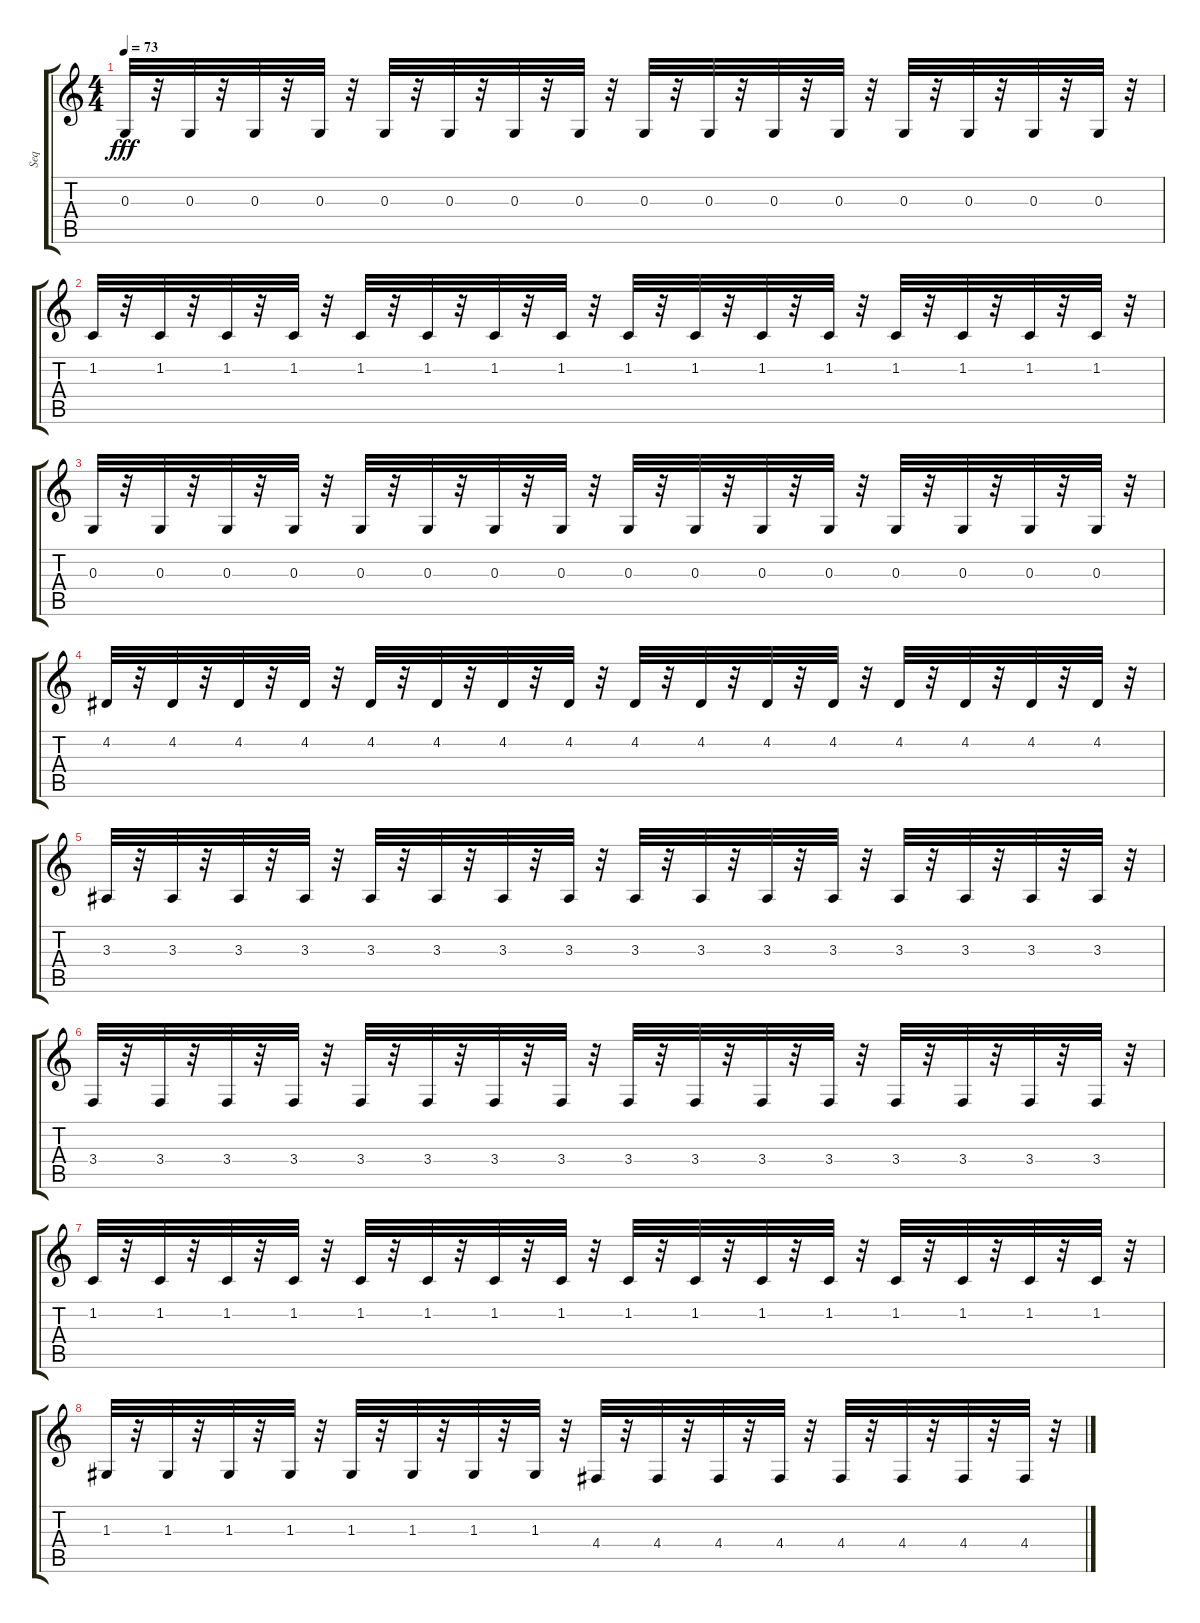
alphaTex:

\track ("Seq" "Seq") {instrument percussiveorgan}
\staff {score tabs}
\tuning (E4 B3 G3 D3 A2 E2) {hide}
\ts (4 4)
\tempo 73
\clef g2
\ks c
0.3.32{dy fff} r.32 0.3.32 r.32 0.3.32 r.32 0.3.32 r.32 0.3.32 r.32 0.3.32 r.32 0.3.32 r.32 0.3.32 r.32 0.3.32 r.32 0.3.32 r.32 0.3.32 r.32 0.3.32 r.32 0.3.32 r.32 0.3.32 r.32 0.3.32 r.32 0.3.32 r.32 |
1.2.32 r.32 1.2.32 r.32 1.2.32 r.32 1.2.32 r.32 1.2.32 r.32 1.2.32 r.32 1.2.32 r.32 1.2.32 r.32 1.2.32 r.32 1.2.32 r.32 1.2.32 r.32 1.2.32 r.32 1.2.32 r.32 1.2.32 r.32 1.2.32 r.32 1.2.32 r.32 |
0.3.32 r.32 0.3.32 r.32 0.3.32 r.32 0.3.32 r.32 0.3.32 r.32 0.3.32 r.32 0.3.32 r.32 0.3.32 r.32 0.3.32 r.32 0.3.32 r.32 0.3.32 r.32 0.3.32 r.32 0.3.32 r.32 0.3.32 r.32 0.3.32 r.32 0.3.32 r.32 |
4.2.32 r.32 4.2.32 r.32 4.2.32 r.32 4.2.32 r.32 4.2.32 r.32 4.2.32 r.32 4.2.32 r.32 4.2.32 r.32 4.2.32 r.32 4.2.32 r.32 4.2.32 r.32 4.2.32 r.32 4.2.32 r.32 4.2.32 r.32 4.2.32 r.32 4.2.32 r.32 |
3.3.32 r.32 3.3.32 r.32 3.3.32 r.32 3.3.32 r.32 3.3.32 r.32 3.3.32 r.32 3.3.32 r.32 3.3.32 r.32 3.3.32 r.32 3.3.32 r.32 3.3.32 r.32 3.3.32 r.32 3.3.32 r.32 3.3.32 r.32 3.3.32 r.32 3.3.32 r.32 |
3.4.32 r.32 3.4.32 r.32 3.4.32 r.32 3.4.32 r.32 3.4.32 r.32 3.4.32 r.32 3.4.32 r.32 3.4.32 r.32 3.4.32 r.32 3.4.32 r.32 3.4.32 r.32 3.4.32 r.32 3.4.32 r.32 3.4.32 r.32 3.4.32 r.32 3.4.32 r.32 |
1.2.32 r.32 1.2.32 r.32 1.2.32 r.32 1.2.32 r.32 1.2.32 r.32 1.2.32 r.32 1.2.32 r.32 1.2.32 r.32 1.2.32 r.32 1.2.32 r.32 1.2.32 r.32 1.2.32 r.32 1.2.32 r.32 1.2.32 r.32 1.2.32 r.32 1.2.32 r.32 |
1.3.32 r.32 1.3.32 r.32 1.3.32 r.32 1.3.32 r.32 1.3.32 r.32 1.3.32 r.32 1.3.32 r.32 1.3.32 r.32 4.4.32 r.32 4.4.32 r.32 4.4.32 r.32 4.4.32 r.32 4.4.32 r.32 4.4.32 r.32 4.4.32 r.32 4.4.32 r.32
